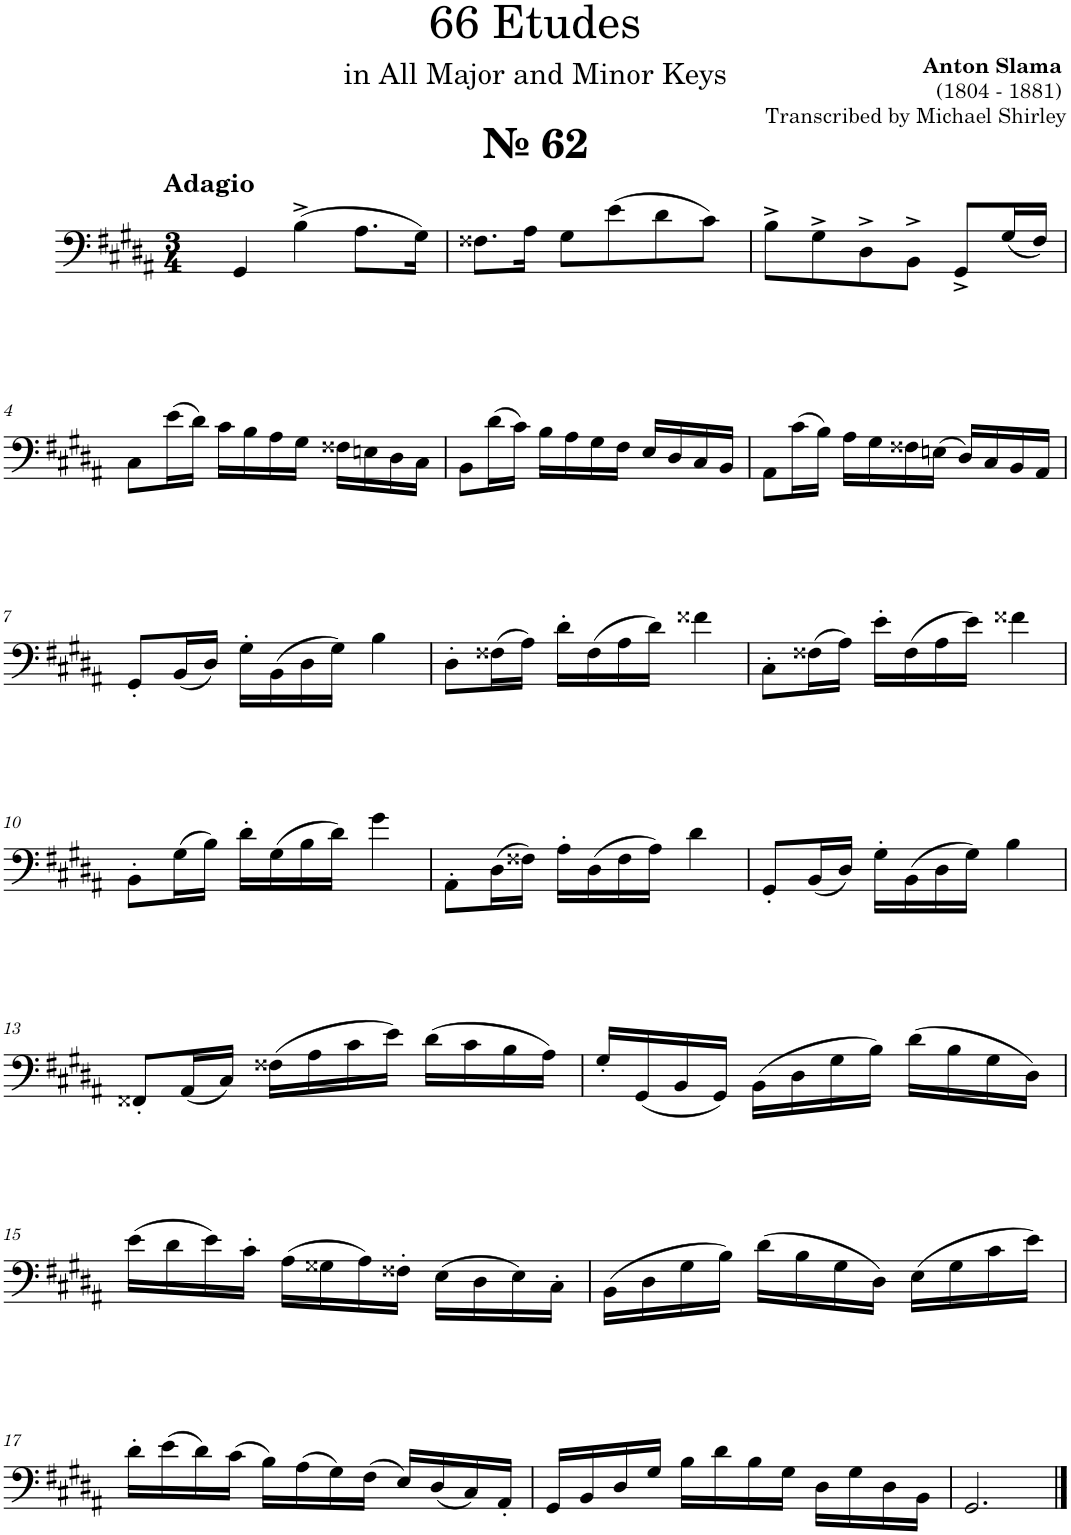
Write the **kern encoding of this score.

**kern
*part1
*staff1
*I"Trombone
*I'Tbn.
*clefF4
*k[f#c#g#d#a#]
*M3/4
=1
!LO:TX:a:B:t=№ 62
!LO:TX:a:B:t=Adagio
4GG#/
(4B^\
8.A#\L
16G#\Jk)
=2
8.F##X\L
16A#\Jk
8G#\L
(>8e\
8d#\
8c#\J)
=3
8B^\L
8G#^\
8D#^\
8BB^\J
8GG#^/L
(<16G#/L
16F#/JJ)
!!LO:LB:g=z
=4
8C#\L
(>16e\L
16d#\JJ)
16c#\LL
16B\
16A#\
16G#\JJ
16F##X\LL
16En\
16D#\
16C#\JJ
=5
8BB\L
(16d#\L
16c#\JJ)
16B\LL
16A#\
16G#\
16F#\JJ
16E/LL
16D#/
16C#/
16BB/JJ
=6
8AA#\L
(>16c#\L
16B\JJ)
16A#\LL
16G#\
16F##X\
(16En\JJ
16D#/LL)
16C#/
16BB/
16AA#/JJ
!!LO:LB:g=z
=7
8GG#'/L
(16BB/L
16D#/JJ)
16G#'\LL
(>16BB\
16D#\
16G#\JJ)
4B\
=8
8D#'\L
(16F##X\L
16A#\JJ)
16d#'\LL
(>16F##\
16A#\
16d#\JJ)
4f##X\
=9
8C#'\L
(>16F##X\L
16A#\JJ)
16e'\LL
(>16F##\
16A#\
16e\JJ)
4f##X\
!!LO:LB:g=z
=10
8BB'\L
(>16G#\L
16B\JJ)
16d#'\LL
(>16G#\
16B\
16d#\JJ)
4g#\
=11
8AA#'\L
(>16D#\L
16F##X\JJ)
16A#'\LL
(>16D#\
16F##\
16A#\JJ)
4d#\
=12
8GG#'/L
(16BB/L
16D#/JJ)
16G#'\LL
(>16BB\
16D#\
16G#\JJ)
4B\
!!LO:LB:g=z
=13
8FF##X'/L
(<16AA#/L
16C#/JJ)
(>16F##X\LL
16A#\
16c#\
16e\JJ)
(>16d#\LL
16c#\
16B\
16A#\JJ)
=14
16G#'/LL
(<16GG#/
16BB/
16GG#/JJ)
(>16BB\LL
16D#\
16G#\
16B\JJ)
(>16d#\LL
16B\
16G#\
16D#\JJ)
!!LO:LB:g=z
=15
(>16e\LL
16d#\
16e\)
16c#'\JJ
(>16A#\LL
16G##X\
16A#\)
16F##X'\JJ
(>16E\LL
16D#\
16E\)
16C#'\JJ
=16
(>16BB\LL
16D#\
16G#\
16B\JJ)
(>16d#\LL
16B\
16G#\
16D#\JJ)
(>16E\LL
16G#\
16c#\
16e\JJ)
!!LO:LB:g=z
=17
16d#'\LL
(>16e\
16d#\)
(>16c#\JJ
16B\LL)
(>16A#\
16G#\)
(>16F#\JJ
16E/LL)
(16D#/
16C#/)
16AA#'/JJ
=18
16GG#/LL
16BB/
16D#/
16G#/JJ
16B\LL
16d#\
16B\
16G#\JJ
16D#\LL
16G#\
16D#\
16BB\JJ
=19
2.GG#/
==
*-
